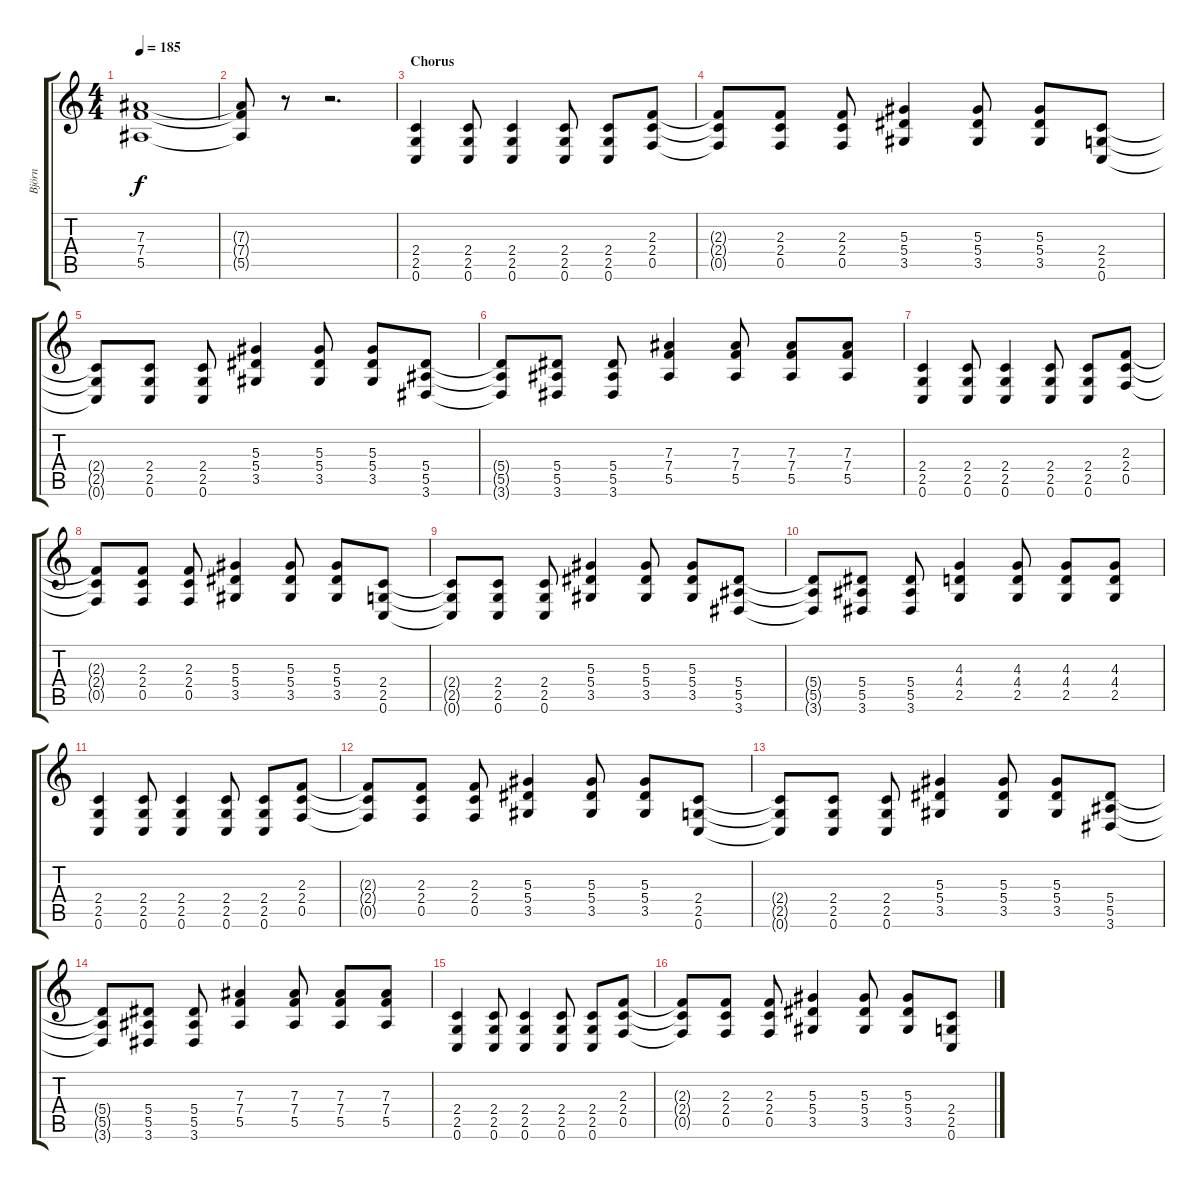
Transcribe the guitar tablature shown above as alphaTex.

\track ("Björn" "Björn") {instrument distortionguitar}
\staff {score tabs}
\tuning (C4 G3 Eb3 Bb2 F2 C2) {hide}
\ts (4 4)
\tempo 185
\clef g2
\ks c
(7.3 7.4 5.5).1{dy f} |
(7.3{t} 7.4{t} 5.5{t}).8 r.8 r.2{d} |
\section ("" "Chorus")
(2.4 2.5 0.6).4 (2.4 2.5 0.6).8 (2.4 2.5 0.6).4 (2.4 2.5 0.6).8 (2.4 2.5 0.6).8 (2.3 2.4 0.5).8 |
(2.3{t} 2.4{t} 0.5{t}).8 (2.3 2.4 0.5).8 (2.3 2.4 0.5).8 (5.3 5.4 3.5).4 (5.3 5.4 3.5).8 (5.3 5.4 3.5).8 (2.4 2.5 0.6).8 |
(2.4{t} 2.5{t} 0.6{t}).8 (2.4 2.5 0.6).8 (2.4 2.5 0.6).8 (5.3 5.4 3.5).4 (5.3 5.4 3.5).8 (5.3 5.4 3.5).8 (5.4 5.5 3.6).8 |
(5.4{t} 5.5{t} 3.6{t}).8 (5.4 5.5 3.6).8 (5.4 5.5 3.6).8 (7.3 7.4 5.5).4 (7.3 7.4 5.5).8 (7.3 7.4 5.5).8 (7.3 7.4 5.5).8 |
(2.4 2.5 0.6).4 (2.4 2.5 0.6).8 (2.4 2.5 0.6).4 (2.4 2.5 0.6).8 (2.4 2.5 0.6).8 (2.3 2.4 0.5).8 |
(2.3{t} 2.4{t} 0.5{t}).8 (2.3 2.4 0.5).8 (2.3 2.4 0.5).8 (5.3 5.4 3.5).4 (5.3 5.4 3.5).8 (5.3 5.4 3.5).8 (2.4 2.5 0.6).8 |
(2.4{t} 2.5{t} 0.6{t}).8 (2.4 2.5 0.6).8 (2.4 2.5 0.6).8 (5.3 5.4 3.5).4 (5.3 5.4 3.5).8 (5.3 5.4 3.5).8 (5.4 5.5 3.6).8 |
(5.4{t} 5.5{t} 3.6{t}).8 (5.4 5.5 3.6).8 (5.4 5.5 3.6).8 (4.3 4.4 2.5).4 (4.3 4.4 2.5).8 (4.3 4.4 2.5).8 (4.3 4.4 2.5).8 |
(2.4 2.5 0.6).4 (2.4 2.5 0.6).8 (2.4 2.5 0.6).4 (2.4 2.5 0.6).8 (2.4 2.5 0.6).8 (2.3 2.4 0.5).8 |
(2.3{t} 2.4{t} 0.5{t}).8 (2.3 2.4 0.5).8 (2.3 2.4 0.5).8 (5.3 5.4 3.5).4 (5.3 5.4 3.5).8 (5.3 5.4 3.5).8 (2.4 2.5 0.6).8 |
(2.4{t} 2.5{t} 0.6{t}).8 (2.4 2.5 0.6).8 (2.4 2.5 0.6).8 (5.3 5.4 3.5).4 (5.3 5.4 3.5).8 (5.3 5.4 3.5).8 (5.4 5.5 3.6).8 |
(5.4{t} 5.5{t} 3.6{t}).8 (5.4 5.5 3.6).8 (5.4 5.5 3.6).8 (7.3 7.4 5.5).4 (7.3 7.4 5.5).8 (7.3 7.4 5.5).8 (7.3 7.4 5.5).8 |
(2.4 2.5 0.6).4 (2.4 2.5 0.6).8 (2.4 2.5 0.6).4 (2.4 2.5 0.6).8 (2.4 2.5 0.6).8 (2.3 2.4 0.5).8 |
(2.3{t} 2.4{t} 0.5{t}).8 (2.3 2.4 0.5).8 (2.3 2.4 0.5).8 (5.3 5.4 3.5).4 (5.3 5.4 3.5).8 (5.3 5.4 3.5).8 (2.4 2.5 0.6).8
